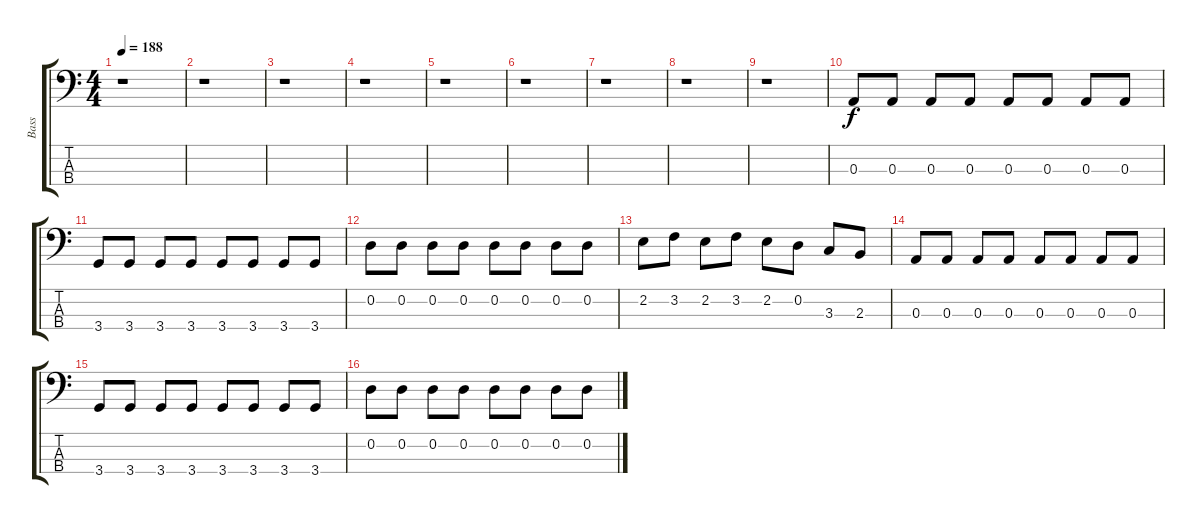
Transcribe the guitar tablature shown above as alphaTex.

\track ("Bass" "Bass") {instrument electricbasspick}
\staff {score tabs}
\tuning (G2 D2 A1 E1) {hide}
\ts (4 4)
\tempo 188
\clef f4
\ks c
r.1{dy f instrument electricbasspick} |
r.1 |
r.1 |
r.1 |
r.1 |
r.1 |
r.1 |
r.1 |
r.1 |
0.3.8 0.3.8 0.3.8 0.3.8 0.3.8 0.3.8 0.3.8 0.3.8 |
3.4.8 3.4.8 3.4.8 3.4.8 3.4.8 3.4.8 3.4.8 3.4.8 |
0.2.8 0.2.8 0.2.8 0.2.8 0.2.8 0.2.8 0.2.8 0.2.8 |
2.2.8 3.2.8 2.2.8 3.2.8 2.2.8 0.2.8 3.3.8 2.3.8 |
0.3.8 0.3.8 0.3.8 0.3.8 0.3.8 0.3.8 0.3.8 0.3.8 |
3.4.8 3.4.8 3.4.8 3.4.8 3.4.8 3.4.8 3.4.8 3.4.8 |
0.2.8 0.2.8 0.2.8 0.2.8 0.2.8 0.2.8 0.2.8 0.2.8
